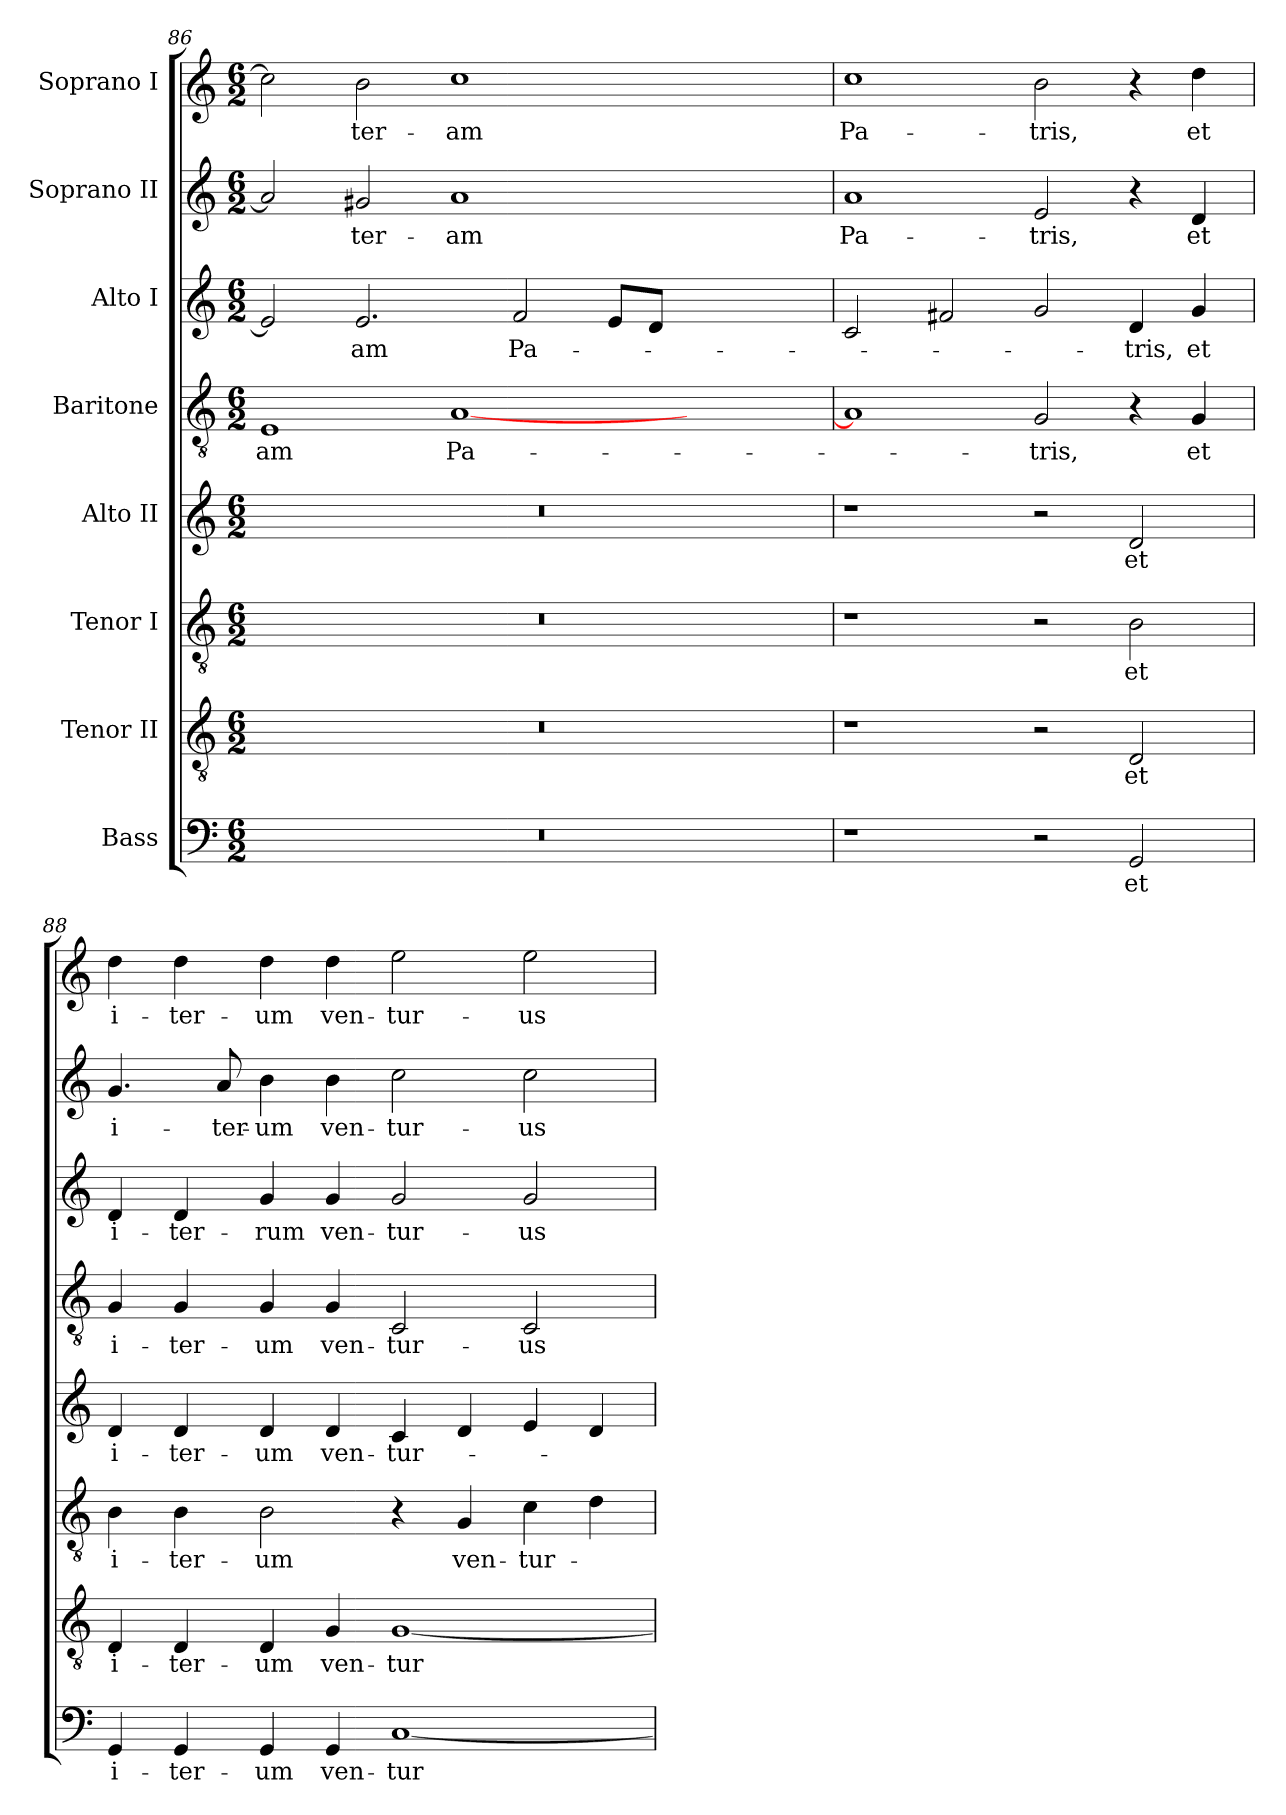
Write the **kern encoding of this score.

**kern	**text	**kern	**text	**kern	**text	**kern	**text	**kern	**text	**kern	**text	**kern	**text	**kern	**text
*part8	*part8	*part7	*part7	*part6	*part6	*part5	*part5	*part4	*part4	*part3	*part3	*part2	*part2	*part1	*part1
*staff8	*staff8	*staff7	*staff7	*staff6	*staff6	*staff5	*staff5	*staff4	*staff4	*staff3	*staff3	*staff2	*staff2	*staff1	*staff1
*I"Bass	*	*I"Tenor II	*	*I"Tenor I	*	*I"Alto II	*	*I"Baritone	*	*I"Alto I	*	*I"Soprano II	*	*I"Soprano I	*
*clefF4	*	*clefGv2	*	*clefGv2	*	*clefG2	*	*clefGv2	*	*clefG2	*	*clefG2	*	*clefG2	*
*ITrd7c12	*	*ITrd7c12	*	*ITrd7c12	*	*	*	*ITrd7c12	*	*	*	*	*	*	*
*k[]	*	*k[]	*	*k[]	*	*k[]	*	*k[]	*	*k[]	*	*k[]	*	*k[]	*
*C:	*	*C:	*	*C:	*	*C:	*	*C:	*	*C:	*	*C:	*	*C:	*
*M6/2	*	*M6/2	*	*M6/2	*	*M6/2	*	*M6/2	*	*M6/2	*	*M6/2	*	*M6/2	*
=86	=86	=86	=86	=86	=86	=86	=86	=86	=86	=86	=86	=86	=86	=86	=86
!LO:N:vis=1	!	!LO:N:vis=1	!	!LO:N:vis=1	!	!LO:N:vis=1	!	!	!	!	!	!	!	!	!
!	!	!	!	!	!	!	!	!	!LO:LY:b:color=#000000	!	!	!	!	!	!
0.r	.	0.r	.	0.r	.	0.r	.	1EEi	-am	2ei/]	.	2ai/]	.	2cci\]	.
!	!	!	!	!	!	!	!	!	!	!	!LO:LY:b:color=#000000	!	!	!	!
!	!	!	!	!	!	!	!	!	!	!	!	!	!LO:LY:b:color=#000000	!	!
!	!	!	!	!	!	!	!	!	!	!	!	!	!	!	!LO:LY:b:color=#000000
.	.	.	.	.	.	.	.	.	.	2.ei/	-am	2g#Xi/	-ter-	2bi\	-ter-
!	!	!	!	!	!	!	!	!	!LO:LY:b:color=#000000	!	!	!	!	!	!
!	!	!	!	!	!	!	!	!	!	!	!	!	!LO:LY:b:color=#000000	!	!
!	!	!	!	!	!	!	!	!	!	!	!	!	!	!	!LO:LY:b:color=#000000
.	.	.	.	.	.	.	.	[<1AAi	Pa-	.	.	1ai	-am	1cci	-am
!	!	!	!	!	!	!	!	!	!	!	!LO:LY:b:color=#000000	!	!	!	!
.	.	.	.	.	.	.	.	.	.	2fi/	Pa-	.	.	.	.
.	.	.	.	.	.	.	.	.	.	8ei/L	.	.	.	.	.
.	.	.	.	.	.	.	.	.	.	8di/J	.	.	.	.	.
.	.	.	.	.	.	.	.	1ryy	.	1ryy	.	1ryy	.	1ryy	.
=87	=87	=87	=87	=87	=87	=87	=87	=87	=87	=87	=87	=87	=87	=87	=87
!	!	!	!	!	!	!	!	!	!	!	!	!	!LO:LY:b:color=#000000	!	!
!	!	!	!	!	!	!	!	!	!	!	!	!	!	!	!LO:LY:b:color=#000000
1r	.	1r	.	1r	.	1r	.	1AAi]	.	2ci/	.	1ai	Pa-	1cci	Pa-
.	.	.	.	.	.	.	.	.	.	2f#Xi/	.	.	.	.	.
!	!	!	!	!	!	!	!	!	!LO:LY:b:color=#000000	!	!	!	!	!	!
!	!	!	!	!	!	!	!	!	!	!	!	!	!LO:LY:b:color=#000000	!	!
!	!	!	!	!	!	!	!	!	!	!	!	!	!	!	!LO:LY:b:color=#000000
2r	.	2r	.	2r	.	2r	.	2GGi/	-tris,	2gi/	.	2ei/	-tris,	2bi\	-tris,
!	!LO:LY:b:color=#000000	!	!	!	!	!	!	!	!	!	!	!	!	!	!
!	!	!	!LO:LY:b:color=#000000	!	!	!	!	!	!	!	!	!	!	!	!
!	!	!	!	!	!LO:LY:b:color=#000000	!	!	!	!	!	!	!	!	!	!
!	!	!	!	!	!	!	!LO:LY:b:color=#000000	!	!	!	!	!	!	!	!
!	!	!	!	!	!	!	!	!	!	!	!LO:LY:b:color=#000000	!	!	!	!
2GGGi/	et	2DDi/	et	2BBi\	et	2di/	et	4r	.	4di/	-tris,	4r	.	4r	.
!	!	!	!	!	!	!	!	!	!LO:LY:b:color=#000000	!	!	!	!	!	!
!	!	!	!	!	!	!	!	!	!	!	!LO:LY:b:color=#000000	!	!	!	!
!	!	!	!	!	!	!	!	!	!	!	!	!	!LO:LY:b:color=#000000	!	!
!	!	!	!	!	!	!	!	!	!	!	!	!	!	!	!LO:LY:b:color=#000000
.	.	.	.	.	.	.	.	4GGi/	et	4gi/	et	4di/	et	4ddi\	et
!!LO:PB:g=z
=88	=88	=88	=88	=88	=88	=88	=88	=88	=88	=88	=88	=88	=88	=88	=88
!	!LO:LY:b:color=#000000	!	!	!	!	!	!	!	!	!	!	!	!	!	!
!	!	!	!LO:LY:b:color=#000000	!	!	!	!	!	!	!	!	!	!	!	!
!	!	!	!	!	!LO:LY:b:color=#000000	!	!	!	!	!	!	!	!	!	!
!	!	!	!	!	!	!	!LO:LY:b:color=#000000	!	!	!	!	!	!	!	!
!	!	!	!	!	!	!	!	!	!LO:LY:b:color=#000000	!	!	!	!	!	!
!	!	!	!	!	!	!	!	!	!	!	!LO:LY:b:color=#000000	!	!	!	!
!	!	!	!	!	!	!	!	!	!	!	!	!	!LO:LY:b:color=#000000	!	!
!	!	!	!	!	!	!	!	!	!	!	!	!	!	!	!LO:LY:b:color=#000000
4GGGi/	i-	4DDi/	i-	4BBi\	i-	4di/	i-	4GGi/	i-	4di/	i-	4.gi/	i-	4ddi\	i-
!	!LO:LY:b:color=#000000	!	!	!	!	!	!	!	!	!	!	!	!	!	!
!	!	!	!LO:LY:b:color=#000000	!	!	!	!	!	!	!	!	!	!	!	!
!	!	!	!	!	!LO:LY:b:color=#000000	!	!	!	!	!	!	!	!	!	!
!	!	!	!	!	!	!	!LO:LY:b:color=#000000	!	!	!	!	!	!	!	!
!	!	!	!	!	!	!	!	!	!LO:LY:b:color=#000000	!	!	!	!	!	!
!	!	!	!	!	!	!	!	!	!	!	!LO:LY:b:color=#000000	!	!	!	!
!	!	!	!	!	!	!	!	!	!	!	!	!	!	!	!LO:LY:b:color=#000000
4GGGi/	-ter-	4DDi/	-ter-	4BBi\	-ter-	4di/	-ter-	4GGi/	-ter-	4di/	-ter-	.	.	4ddi\	-ter-
!	!	!	!	!	!	!	!	!	!	!	!	!	!LO:LY:b:color=#000000	!	!
.	.	.	.	.	.	.	.	.	.	.	.	8ai/	-ter-	.	.
!	!LO:LY:b:color=#000000	!	!	!	!	!	!	!	!	!	!	!	!	!	!
!	!	!	!LO:LY:b:color=#000000	!	!	!	!	!	!	!	!	!	!	!	!
!	!	!	!	!	!LO:LY:b:color=#000000	!	!	!	!	!	!	!	!	!	!
!	!	!	!	!	!	!	!LO:LY:b:color=#000000	!	!	!	!	!	!	!	!
!	!	!	!	!	!	!	!	!	!LO:LY:b:color=#000000	!	!	!	!	!	!
!	!	!	!	!	!	!	!	!	!	!	!LO:LY:b:color=#000000	!	!	!	!
!	!	!	!	!	!	!	!	!	!	!	!	!	!LO:LY:b:color=#000000	!	!
!	!	!	!	!	!	!	!	!	!	!	!	!	!	!	!LO:LY:b:color=#000000
4GGGi/	-um	4DDi/	-um	2BBi\	-um	4di/	-um	4GGi/	-um	4gi/	-rum	4bi\	-um	4ddi\	-um
!	!LO:LY:b:color=#000000	!	!	!	!	!	!	!	!	!	!	!	!	!	!
!	!	!	!LO:LY:b:color=#000000	!	!	!	!	!	!	!	!	!	!	!	!
!	!	!	!	!	!	!	!LO:LY:b:color=#000000	!	!	!	!	!	!	!	!
!	!	!	!	!	!	!	!	!	!LO:LY:b:color=#000000	!	!	!	!	!	!
!	!	!	!	!	!	!	!	!	!	!	!LO:LY:b:color=#000000	!	!	!	!
!	!	!	!	!	!	!	!	!	!	!	!	!	!LO:LY:b:color=#000000	!	!
!	!	!	!	!	!	!	!	!	!	!	!	!	!	!	!LO:LY:b:color=#000000
4GGGi/	ven-	4GGi/	ven-	.	.	4di/	ven-	4GGi/	ven-	4gi/	ven-	4bi\	ven-	4ddi\	ven-
!	!LO:LY:b:color=#000000	!	!	!	!	!	!	!	!	!	!	!	!	!	!
!	!	!	!LO:LY:b:color=#000000	!	!	!	!	!	!	!	!	!	!	!	!
!	!	!	!	!	!	!	!LO:LY:b:color=#000000	!	!	!	!	!	!	!	!
!	!	!	!	!	!	!	!	!	!LO:LY:b:color=#000000	!	!	!	!	!	!
!	!	!	!	!	!	!	!	!	!	!	!LO:LY:b:color=#000000	!	!	!	!
!	!	!	!	!	!	!	!	!	!	!	!	!	!LO:LY:b:color=#000000	!	!
!	!	!	!	!	!	!	!	!	!	!	!	!	!	!	!LO:LY:b:color=#000000
[<1CCi	-tur-	[<1GGi	-tur-	4r	.	4ci/	-tur-	2CCi/	-tur-	2gi/	-tur-	2cci\	-tur-	2eei\	-tur-
!	!	!	!	!	!LO:LY:b:color=#000000	!	!	!	!	!	!	!	!	!	!
.	.	.	.	4GGi/	ven-	4di/	.	.	.	.	.	.	.	.	.
!	!	!	!	!	!LO:LY:b:color=#000000	!	!	!	!	!	!	!	!	!	!
!	!	!	!	!	!	!	!	!	!LO:LY:b:color=#000000	!	!	!	!	!	!
!	!	!	!	!	!	!	!	!	!	!	!LO:LY:b:color=#000000	!	!	!	!
!	!	!	!	!	!	!	!	!	!	!	!	!	!LO:LY:b:color=#000000	!	!
!	!	!	!	!	!	!	!	!	!	!	!	!	!	!	!LO:LY:b:color=#000000
.	.	.	.	4Ci\	-tur-	4ei/	.	2CCi/	-us	2gi/	-us	2cci\	-us	2eei\	-us
.	.	.	.	4Di\	.	4di/	.	.	.	.	.	.	.	.	.
=	=	=	=	=	=	=	=	=	=	=	=	=	=	=	=
*-	*-	*-	*-	*-	*-	*-	*-	*-	*-	*-	*-	*-	*-	*-	*-
